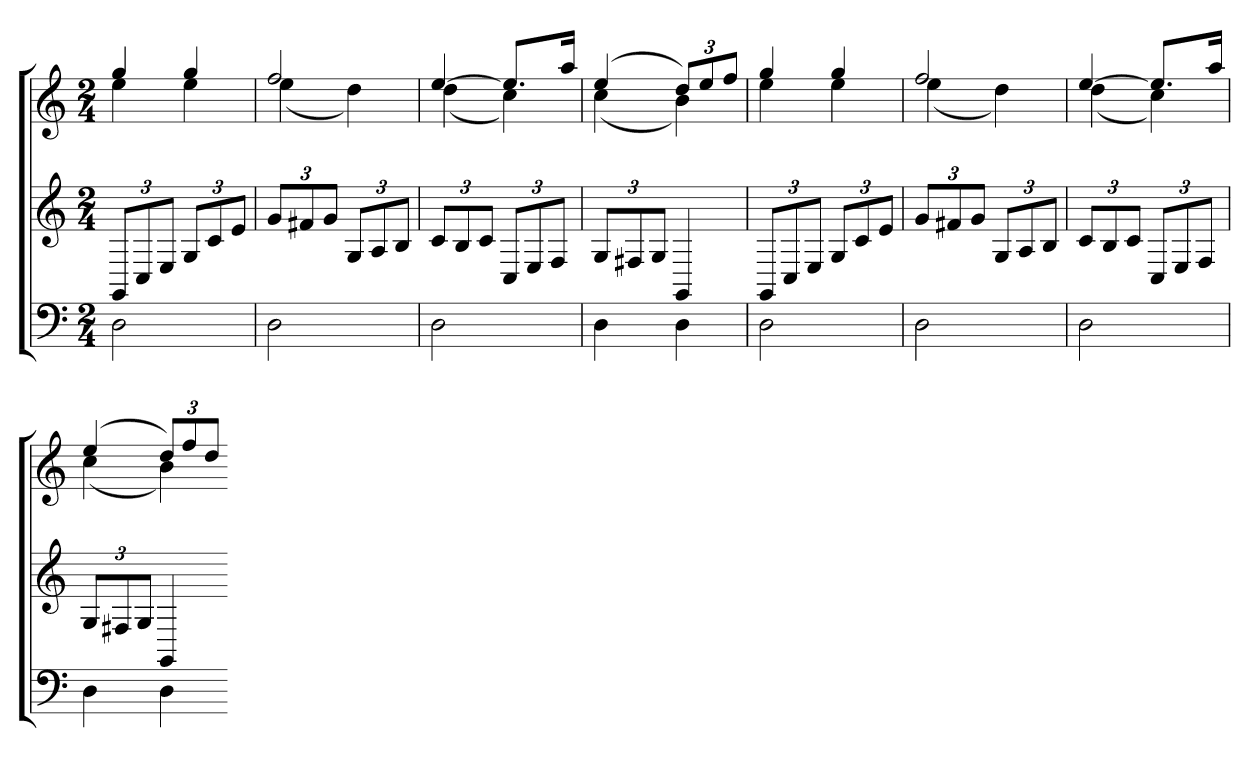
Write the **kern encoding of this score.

**kern	**kern	**kern
*part3	*part2	*part1
*staff3	*staff2	*staff1
*M2/4	*M2/4	*M2/4
=	=	=
*	*	*^
2D	12GGL	4gg	4ee
.	12C	.	.
.	12EJ	.	.
.	12GL	4gg	4ee
.	12c	.	.
.	12eJ	.	.
=	=	=	=
2D	12gL	2ff	(4ee
.	12f#X	.	.
.	12gJ	.	.
.	12GL	.	4dd)
.	12A	.	.
.	12BJ	.	.
=	=	=	=
2D	12cL	[4ee	(4dd
.	12B	.	.
.	12cJ	.	.
.	12CL	8.eeL]	4cc)
.	12E	.	.
.	12FJ	.	.
.	.	16aaJk	.
=	=	=	=
4D	12GL	(4ee	(4cc
.	12F#X	.	.
.	12GJ	.	.
4D	4GG	12ddL)	4b)
.	.	12ee	.
.	.	12ffJ	.
=	=	=	=
2D	12GGL	4gg	4ee
.	12C	.	.
.	12EJ	.	.
.	12GL	4gg	4ee
.	12c	.	.
.	12eJ	.	.
=	=	=	=
2D	12gL	2ff	(4ee
.	12f#X	.	.
.	12gJ	.	.
.	12GL	.	4dd)
.	12A	.	.
.	12BJ	.	.
=	=	=	=
2D	12cL	[4ee	(4dd
.	12B	.	.
.	12cJ	.	.
.	12CL	8.eeL]	4cc)
.	12E	.	.
.	12FJ	.	.
.	.	16aaJk	.
=	=	=	=
4D	12GL	(4ee	(4cc
.	12F#X	.	.
.	12GJ	.	.
4D	4GG	12ddL)	4b)
.	.	12ff	.
.	.	12ddJ	.
*	*	*v	*v
=-	=-	=-
*-	*-	*-
